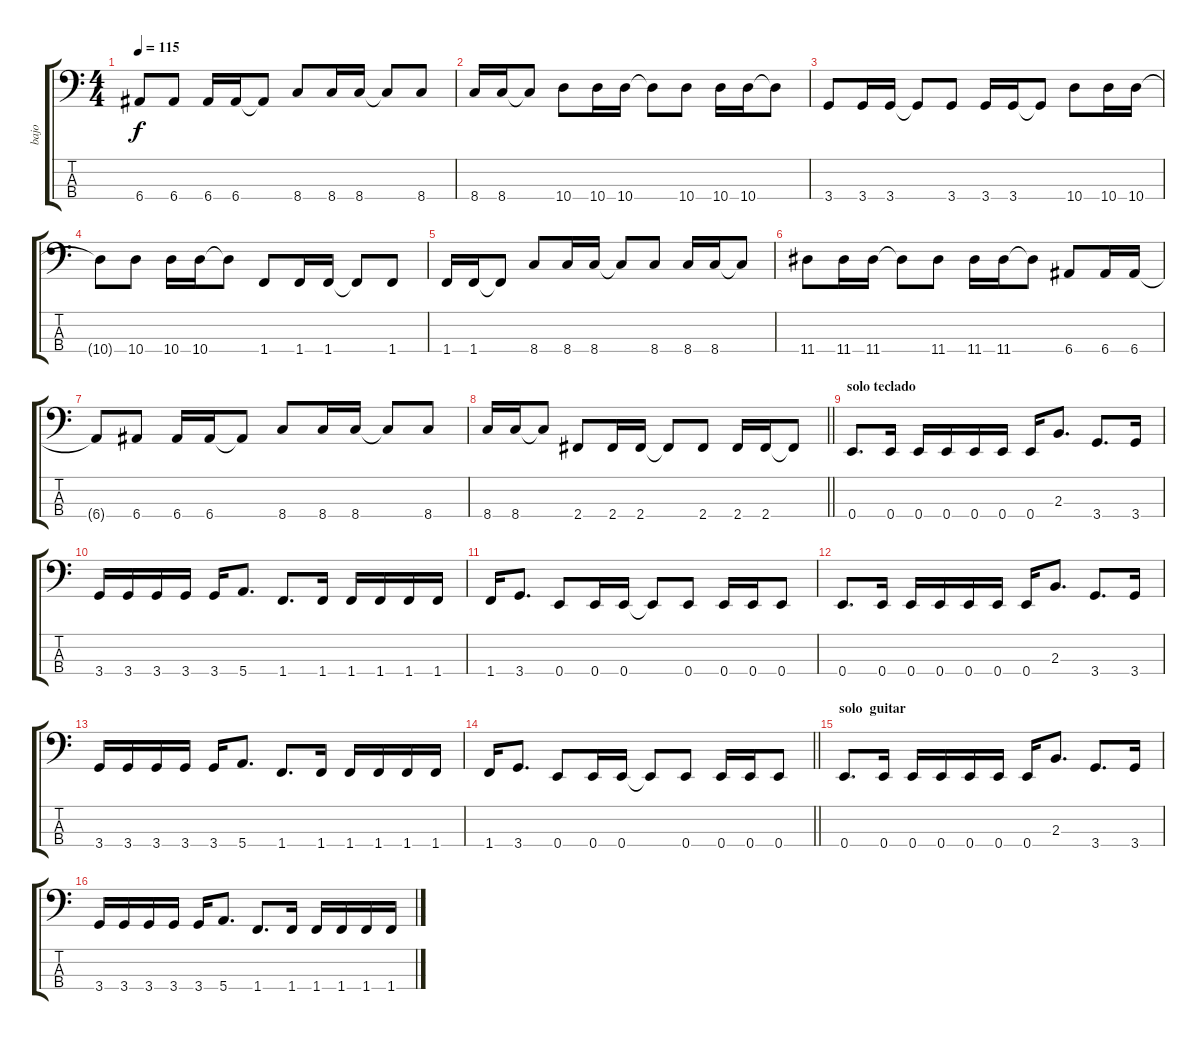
\track ("bajo" "bajo") {instrument electricbassfinger}
\staff {score tabs}
\tuning (G2 D2 A1 E1) {hide}
\ts (4 4)
\tempo 115
\clef f4
\ks c
6.4{t}.8{dy f} 6.4.8 6.4.16 6.4.16 6.4{t}.8 8.4.8 8.4.16 8.4.16 8.4{t}.8 8.4.8 |
8.4.16 8.4.16 8.4{t}.8 10.4.8 10.4.16 10.4.16 10.4{t}.8 10.4.8 10.4.16 10.4.16 10.4{t}.8 |
3.4.8 3.4.16 3.4.16 3.4{t}.8 3.4.8 3.4.16 3.4.16 3.4{t}.8 10.4.8 10.4.16 10.4.16 |
10.4{t}.8 10.4.8 10.4.16 10.4.16 10.4{t}.8 1.4.8 1.4.16 1.4.16 1.4{t}.8 1.4.8 |
1.4.16 1.4.16 1.4{t}.8 8.4.8 8.4.16 8.4.16 8.4{t}.8 8.4.8 8.4.16 8.4.16 8.4{t}.8 |
11.4.8 11.4.16 11.4.16 11.4{t}.8 11.4.8 11.4.16 11.4.16 11.4{t}.8 6.4.8 6.4.16 6.4.16 |
6.4{t}.8 6.4.8 6.4.16 6.4.16 6.4{t}.8 8.4.8 8.4.16 8.4.16 8.4{t}.8 8.4.8 |
\barLineRight lightlight
8.4.16 8.4.16 8.4{t}.8 2.4.8 2.4.16 2.4.16 2.4{t}.8 2.4.8 2.4.16 2.4.16 2.4{t}.8 |
\section ("" "solo teclado")
0.4.8{d} 0.4.16 0.4.16 0.4.16 0.4.16 0.4.16 0.4.16 2.3.8{d} 3.4.8{d} 3.4.16 |
3.4.16 3.4.16 3.4.16 3.4.16 3.4.16 5.4.8{d} 1.4.8{d} 1.4.16 1.4.16 1.4.16 1.4.16 1.4.16 |
1.4.16 3.4.8{d} 0.4.8 0.4.16 0.4.16 0.4{t}.8 0.4.8 0.4.16 0.4.16 0.4.8 |
0.4.8{d} 0.4.16 0.4.16 0.4.16 0.4.16 0.4.16 0.4.16 2.3.8{d} 3.4.8{d} 3.4.16 |
3.4.16 3.4.16 3.4.16 3.4.16 3.4.16 5.4.8{d} 1.4.8{d} 1.4.16 1.4.16 1.4.16 1.4.16 1.4.16 |
\barLineRight lightlight
1.4.16 3.4.8{d} 0.4.8 0.4.16 0.4.16 0.4{t}.8 0.4.8 0.4.16 0.4.16 0.4.8 |
\section ("" "solo  guitar")
0.4.8{d} 0.4.16 0.4.16 0.4.16 0.4.16 0.4.16 0.4.16 2.3.8{d} 3.4.8{d} 3.4.16 |
3.4.16 3.4.16 3.4.16 3.4.16 3.4.16 5.4.8{d} 1.4.8{d} 1.4.16 1.4.16 1.4.16 1.4.16 1.4.16
